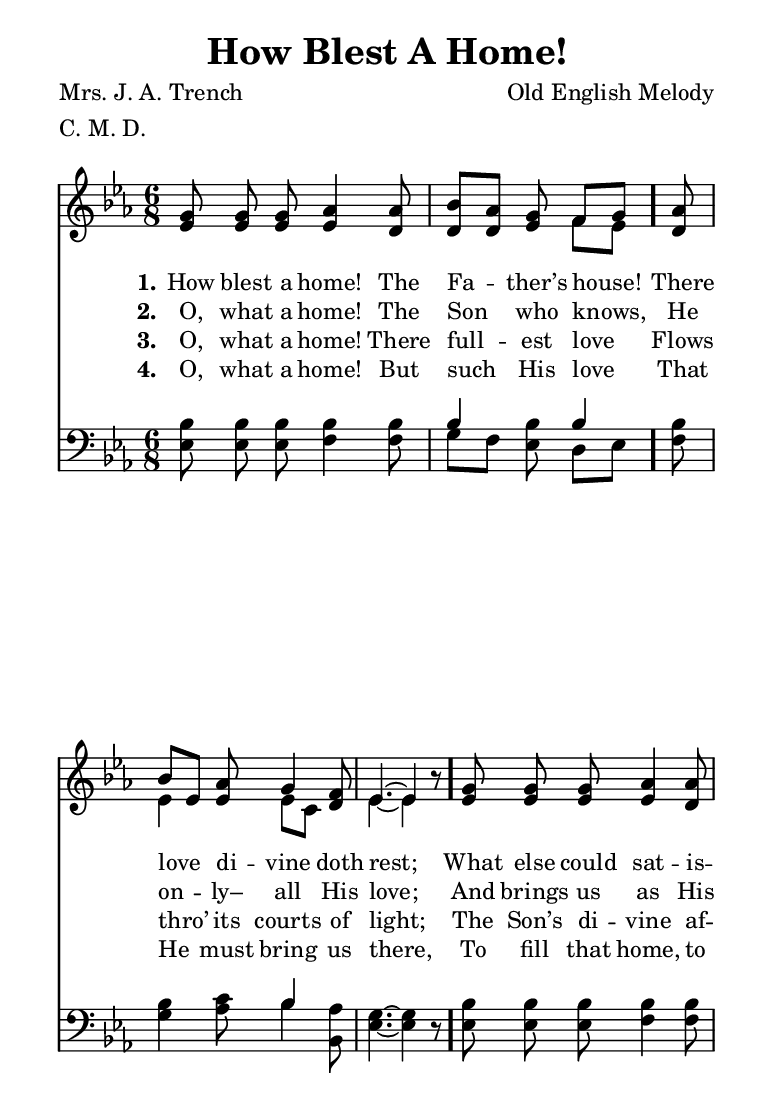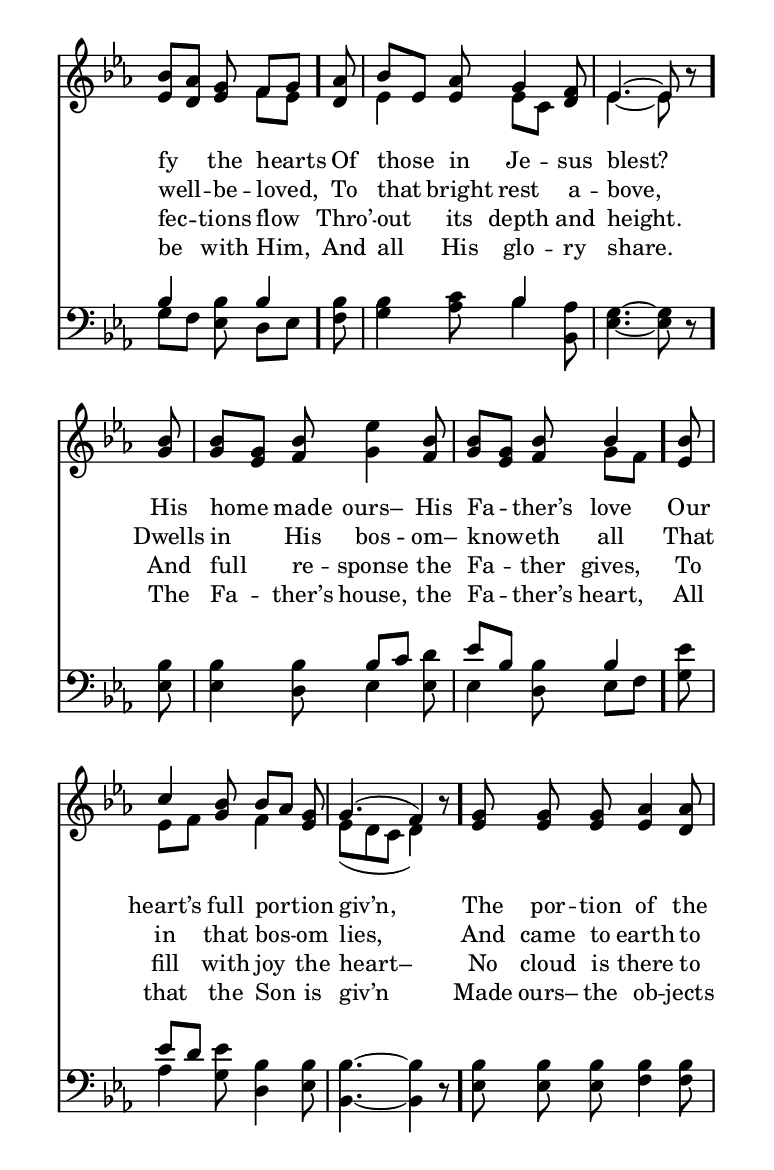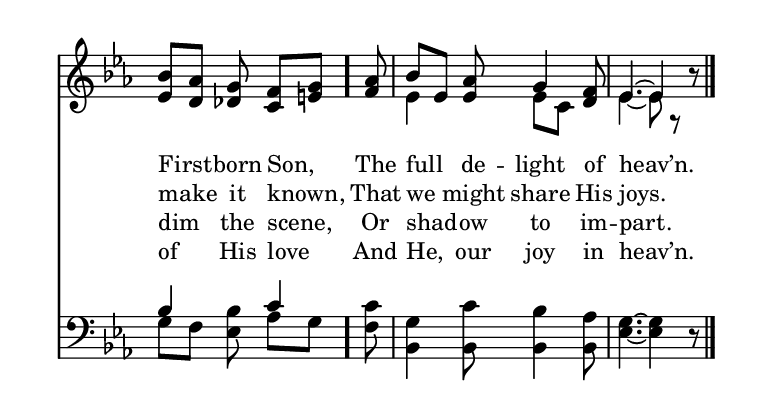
\include "common/global.ily"
\paper {
  \include "common/paper.ily"
}

\header{
  hymnnumber = "202"
  title = "How Blest A Home!"
  tunename = "Prospect"
  meter = "C. M. D."
  poet = "Mrs. J. A. Trench"
  composer = "Old English Melody"
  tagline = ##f
}

global = {
  \include "common/overrides.ily"
  \override Staff.TimeSignature.style = #'numbered
  \time 6/8
  \override Score.MetronomeMark.transparent = ##t % hide all fermata changes too
  \tempo 8=120
  \key ees \major
  \autoBeamOff
}

notesSoprano = {
\global
\relative c'' {

  g8 g g aes4 aes8 | bes8[ aes] g f[ g]
  aes8 | bes[ ees,] aes g4 f8 | ees4. ~ ees4 r8
  g8 g g aes4 aes8 | bes8[ aes] g f[ g]
  aes8 | bes[ ees,] aes g4 f8 | ees4. ~ ees8 r8
  bes'8 | bes[ g] bes ees4 bes8 | bes8[ g] bes bes4
  bes8 | c4 bes8 bes[ aes] g | g4.( f4) r8
  g8 g g aes4 aes8 | bes8[ aes] g f[ g]
  aes8 | bes[ ees,] aes g4 f8 | ees4. ~ ees4 r8

  \bar "|."

}
}

notesAlto = {
\global
\relative e' {

  ees8 ees ees ees4 d8 | d8[ d] ees f[ ees]
  d8 | ees4 ees8 ees8[ c] d | ees4. ~ ees4 r8
  ees8 ees ees ees4 d8 | ees8[ d] ees f[ ees]
  d8 | ees4 ees8 ees8[ c] d | ees4. ~ ees8 r8
  g8 | g[ ees] f g4 f8 | g8[ ees] f g[ f]
  ees8 | ees[ f] g f4 ees8 | ees8([ d c] d4) r8
  ees8 ees ees ees4 d8 | ees8[ d] des c[ e]
  f8 | ees4 ees8 ees8[ c] d | ees4. ~ ees8 r8

}
}

notesTenor = {
\global
\relative a {

  bes8 bes bes bes4 bes8 | bes4 bes8 bes4
  bes8 | bes4 c8 bes4 aes8 | g4. ~ g4 r8
  bes8 bes bes bes4 bes8 | bes4 bes8 bes4
  bes8 | bes4 c8 bes4 aes8 | g4. ~ g8 r8
  bes8 | bes4 bes8 bes[ c] d | ees[ bes] bes bes4
  ees8 | ees[ d] ees bes4 bes8 | bes4. ~ bes4 r8
  bes8 bes bes bes4 bes8 | bes4 bes8 c4
  c8 | g4 c8 bes4 aes8 | g4. ~ g4 r8

}
}

notesBass = {
\global
\relative f {

  ees8 ees ees f4 f8 | g[ f] ees d[ ees]
  f8 | g4 aes8 bes4 bes,8 | ees4. ~ ees4 r8
  ees8 ees ees f4 f8 | g[ f] ees d[ ees]
  f8 | g4 aes8 bes4 bes,8 | ees4. ~ ees8 r8
  ees8 | ees4 d8 ees4 ees8 | ees4 d8 ees[ f]
  g8 | aes4 g8 d4 ees8 | bes4. ~ bes4 r8
  ees8 ees ees f4 f8 | g[ f] ees aes[ g]
  f8 | bes,4 bes8 bes4 bes8 | ees4. ~ ees4 r8

}
}

wordsA = \lyricmode {
\set stanza = "1."

How blest a home! The Fa -- ther’s house! \bar "."
There love di -- vine doth rest; \bar "."
What else could sat -- is -- fy the hearts \bar "."
Of those in Je -- sus blest? \bar "."
His home made ours– His Fa -- ther’s love \bar "."
Our heart’s full por -- tion giv’n, \bar "."
The por -- tion of the First -- born Son, \bar "."
The full de -- light of heav’n. \bar "."

}

wordsB = \lyricmode {
\set stanza = "2."

O, what a home! The Son who knows,
He on -- ly– all His love;
And brings us as His well -- be -- loved,
To that bright rest a -- bove,
Dwells in His bos -- om– know -- eth all
That in that bos -- om lies,
And came to earth to make it known,
That we might share His joys.

}

wordsC = \lyricmode {
\set stanza = "3."

O, what a home! There full -- est love
Flows thro’ its courts of light;
The Son’s di -- vine af -- fec -- tions flow
Thro’ -- out its depth and height.
And full re -- sponse the Fa -- ther gives,
To fill with joy the heart–
No cloud is there to dim the scene,
Or shad -- ow to im -- part.

}

wordsD = \lyricmode {
\set stanza = "4."

O, what a home! But such His love
That He must bring us there,
To fill that home, to be with Him,
And all His glo -- ry share.
The Fa -- ther’s house, the Fa -- ther’s heart,
All that the Son is giv’n
Made ours– the ob -- jects of His love
And He, our joy in heav’n.

}

\score {
  \context ChoirStaff <<
    \context Staff = upper <<
      \set Staff.autoBeaming = ##f
      \set ChoirStaff.systemStartDelimiter = #'SystemStartBar
      \set ChoirStaff.printPartCombineTexts = ##f
      \partcombine #'(2 . 9) \notesSoprano \notesAlto
      \context NullVoice = sopranos { \voiceOne << \notesSoprano >> }
      \context NullVoice = altos { \voiceTwo << \notesAlto >> }
      \context Lyrics = one   \lyricsto sopranos \wordsA
      \context Lyrics = two   \lyricsto sopranos \wordsB
      \context Lyrics = three \lyricsto sopranos \wordsC
      \context Lyrics = four  \lyricsto sopranos \wordsD
    >>
    \context Staff = men <<
      \clef bass
      \set ChoirStaff.printPartCombineTexts = ##f
      \partcombine #'(2 . 9) \notesTenor \notesBass
      \context NullVoice = tenors { \voiceOne << \notesTenor >> }
      \context NullVoice = basses { \voiceTwo << \notesBass >> }
    >>
  >>
  \layout {
    \include "common/layout.ily"
  }
  \midi{
    \include "common/midi.ily"
  }
}

\version "2.19.49"  % necessary for upgrading to future LilyPond versions.

% vi:set et ts=2 sw=2 ai nocindent syntax=lilypond:
